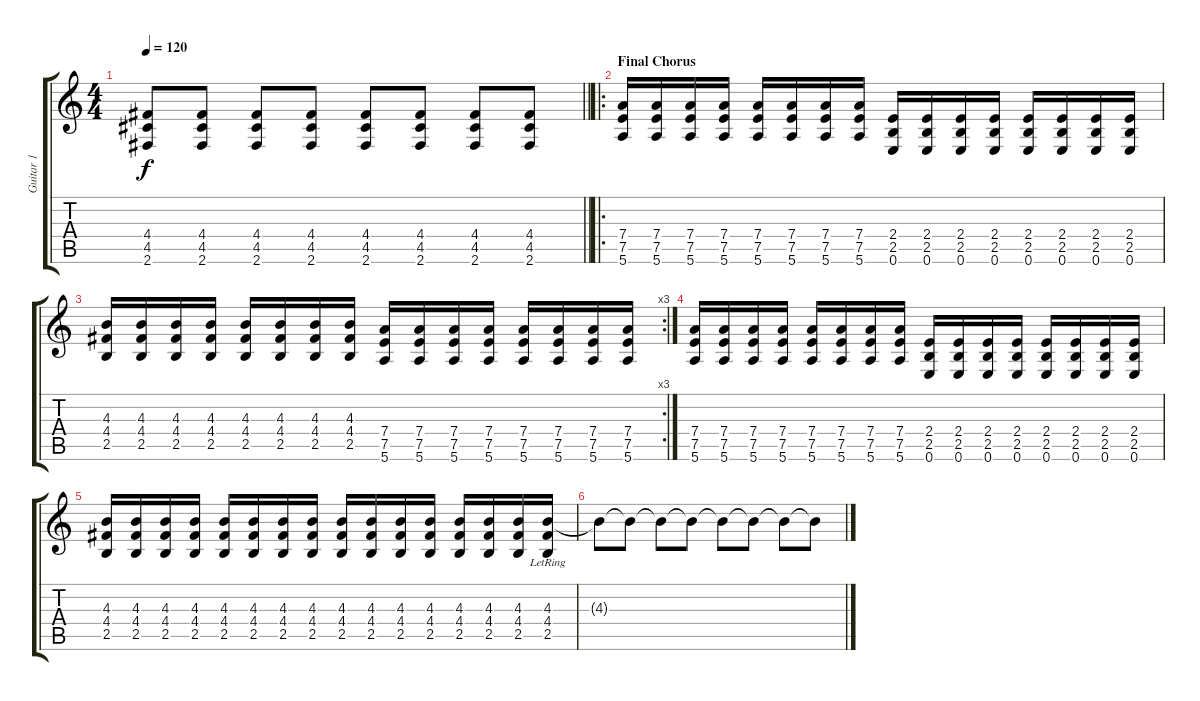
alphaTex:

\track ("Guitar 1" "Guitar 1") {instrument distortionguitar}
\staff {score tabs}
\tuning (E4 B3 G3 D3 A2 E2) {hide}
\ts (4 4)
\tempo 120
\clef g2
\barLineRight lightlight
\ks c
(4.4 4.5 2.6).8{dy f} (4.4 4.5 2.6).8 (4.4 4.5 2.6).8 (4.4 4.5 2.6).8 (4.4 4.5 2.6).8 (4.4 4.5 2.6).8 (4.4 4.5 2.6).8 (4.4 4.5 2.6).8 |
\ro
\section ("" "Final Chorus")
(7.4 7.5 5.6).16 (7.4 7.5 5.6).16 (7.4 7.5 5.6).16 (7.4 7.5 5.6).16 (7.4 7.5 5.6).16 (7.4 7.5 5.6).16 (7.4 7.5 5.6).16 (7.4 7.5 5.6).16 (2.4 2.5 0.6).16 (2.4 2.5 0.6).16 (2.4 2.5 0.6).16 (2.4 2.5 0.6).16 (2.4 2.5 0.6).16 (2.4 2.5 0.6).16 (2.4 2.5 0.6).16 (2.4 2.5 0.6).16 |
\rc 3
(4.3 4.4 2.5).16 (4.3 4.4 2.5).16 (4.3 4.4 2.5).16 (4.3 4.4 2.5).16 (4.3 4.4 2.5).16 (4.3 4.4 2.5).16 (4.3 4.4 2.5).16 (4.3 4.4 2.5).16 (7.4 7.5 5.6).16 (7.4 7.5 5.6).16 (7.4 7.5 5.6).16 (7.4 7.5 5.6).16 (7.4 7.5 5.6).16 (7.4 7.5 5.6).16 (7.4 7.5 5.6).16 (7.4 7.5 5.6).16 |
(7.4 7.5 5.6).16 (7.4 7.5 5.6).16 (7.4 7.5 5.6).16 (7.4 7.5 5.6).16 (7.4 7.5 5.6).16 (7.4 7.5 5.6).16 (7.4 7.5 5.6).16 (7.4 7.5 5.6).16 (2.4 2.5 0.6).16 (2.4 2.5 0.6).16 (2.4 2.5 0.6).16 (2.4 2.5 0.6).16 (2.4 2.5 0.6).16 (2.4 2.5 0.6).16 (2.4 2.5 0.6).16 (2.4 2.5 0.6).16 |
(4.3 4.4 2.5).16 (4.3 4.4 2.5).16 (4.3 4.4 2.5).16 (4.3 4.4 2.5).16 (4.3 4.4 2.5).16 (4.3 4.4 2.5).16 (4.3 4.4 2.5).16 (4.3 4.4 2.5).16 (4.3 4.4 2.5).16 (4.3 4.4 2.5).16 (4.3 4.4 2.5).16 (4.3 4.4 2.5).16 (4.3 4.4 2.5).16 (4.3 4.4 2.5).16 (4.3 4.4 2.5).16 (4.3{lr} 4.4{lr} 2.5{lr}).16 |
4.3{t}.8 4.3{t}.8 4.3{t}.8 4.3{t}.8 4.3{t}.8 4.3{t}.8 4.3{t}.8 4.3{t}.8
